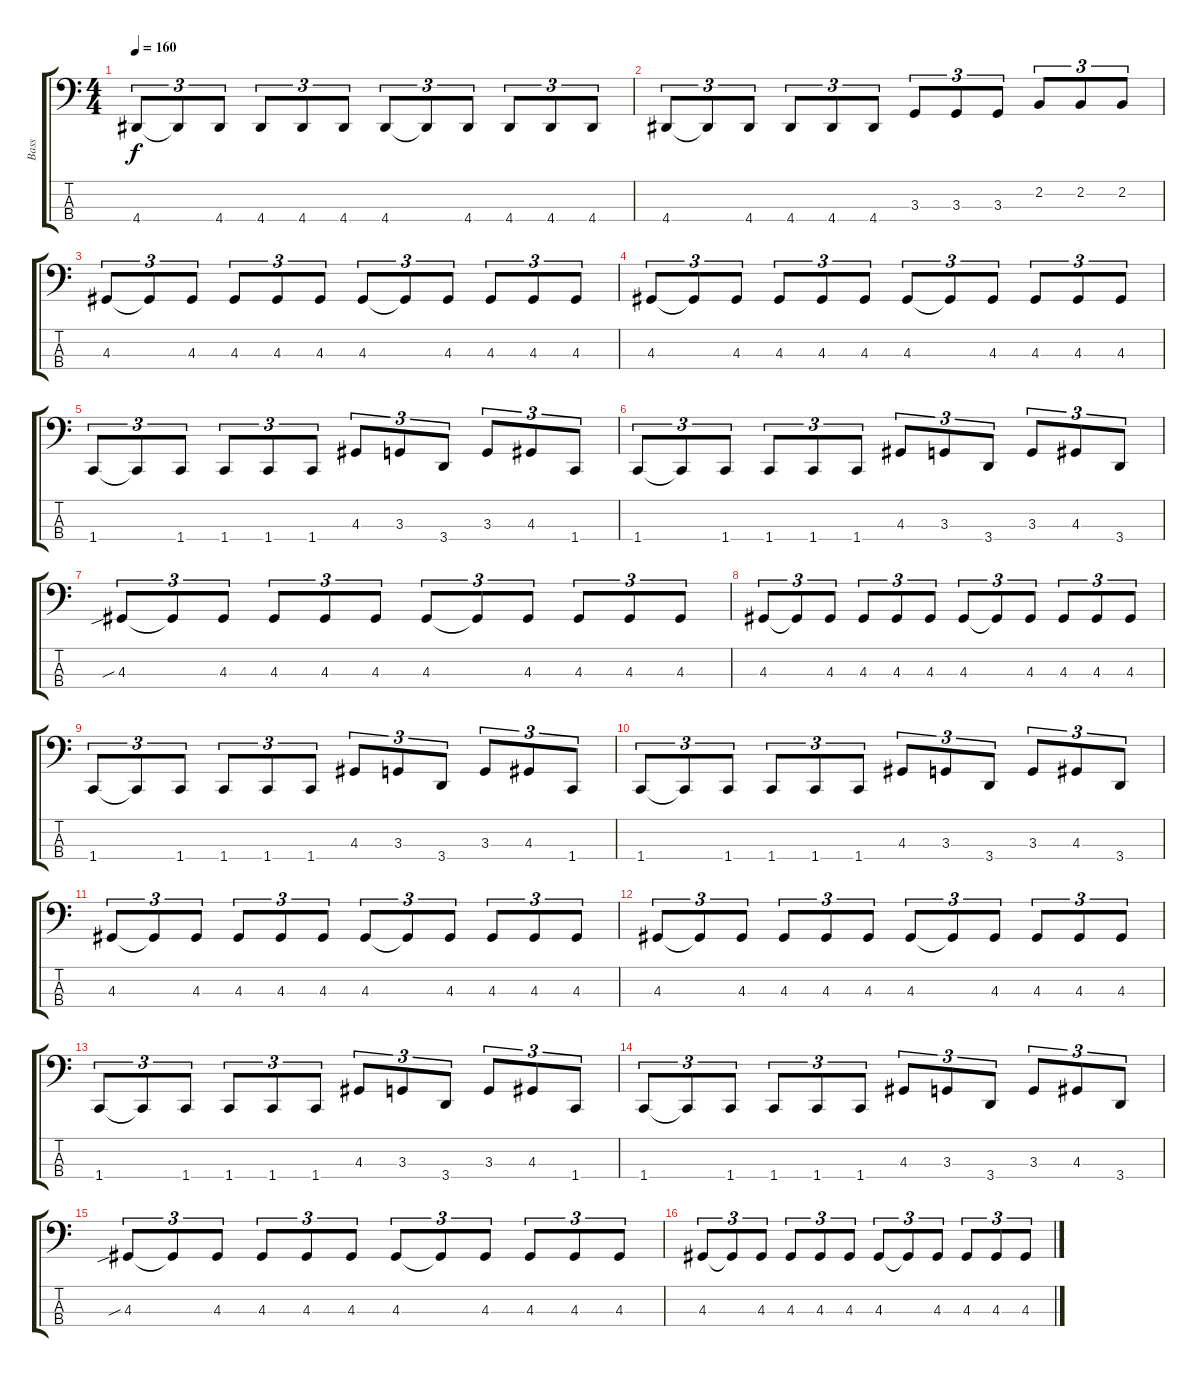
\track ("Bass" "Bass") {instrument electricbasspick}
\staff {score tabs}
\tuning (D2 A1 E1 B0) {hide}
\ts (4 4)
\tempo 160
\clef f4
\ks c
4.4.8{tu (3 2) dy f} 4.4{t}.8{tu (3 2)} 4.4.8{tu (3 2)} 4.4.8{tu (3 2)} 4.4.8{tu (3 2)} 4.4.8{tu (3 2)} 4.4.8{tu (3 2)} 4.4{t}.8{tu (3 2)} 4.4.8{tu (3 2)} 4.4.8{tu (3 2)} 4.4.8{tu (3 2)} 4.4.8{tu (3 2)} |
4.4.8{tu (3 2)} 4.4{t}.8{tu (3 2)} 4.4.8{tu (3 2)} 4.4.8{tu (3 2)} 4.4.8{tu (3 2)} 4.4.8{tu (3 2)} 3.3.8{tu (3 2)} 3.3.8{tu (3 2)} 3.3.8{tu (3 2)} 2.2.8{tu (3 2)} 2.2.8{tu (3 2)} 2.2.8{tu (3 2)} |
4.3.8{tu (3 2)} 4.3{t}.8{tu (3 2)} 4.3.8{tu (3 2)} 4.3.8{tu (3 2)} 4.3.8{tu (3 2)} 4.3.8{tu (3 2)} 4.3.8{tu (3 2)} 4.3{t}.8{tu (3 2)} 4.3.8{tu (3 2)} 4.3.8{tu (3 2)} 4.3.8{tu (3 2)} 4.3.8{tu (3 2)} |
4.3.8{tu (3 2)} 4.3{t}.8{tu (3 2)} 4.3.8{tu (3 2)} 4.3.8{tu (3 2)} 4.3.8{tu (3 2)} 4.3.8{tu (3 2)} 4.3.8{tu (3 2)} 4.3{t}.8{tu (3 2)} 4.3.8{tu (3 2)} 4.3.8{tu (3 2)} 4.3.8{tu (3 2)} 4.3.8{tu (3 2)} |
1.4.8{tu (3 2)} 1.4{t}.8{tu (3 2)} 1.4.8{tu (3 2)} 1.4.8{tu (3 2)} 1.4.8{tu (3 2)} 1.4.8{tu (3 2)} 4.3.8{tu (3 2)} 3.3.8{tu (3 2)} 3.4.8{tu (3 2)} 3.3.8{tu (3 2)} 4.3.8{tu (3 2)} 1.4.8{tu (3 2)} |
1.4.8{tu (3 2)} 1.4{t}.8{tu (3 2)} 1.4.8{tu (3 2)} 1.4.8{tu (3 2)} 1.4.8{tu (3 2)} 1.4.8{tu (3 2)} 4.3.8{tu (3 2)} 3.3.8{tu (3 2)} 3.4.8{tu (3 2)} 3.3.8{tu (3 2)} 4.3.8{tu (3 2)} 3.4.8{tu (3 2)} |
4.3{sib}.8{tu (3 2)} 4.3{t}.8{tu (3 2)} 4.3.8{tu (3 2)} 4.3.8{tu (3 2)} 4.3.8{tu (3 2)} 4.3.8{tu (3 2)} 4.3.8{tu (3 2)} 4.3{t}.8{tu (3 2)} 4.3.8{tu (3 2)} 4.3.8{tu (3 2)} 4.3.8{tu (3 2)} 4.3.8{tu (3 2)} |
4.3.8{tu (3 2)} 4.3{t}.8{tu (3 2)} 4.3.8{tu (3 2)} 4.3.8{tu (3 2)} 4.3.8{tu (3 2)} 4.3.8{tu (3 2)} 4.3.8{tu (3 2)} 4.3{t}.8{tu (3 2)} 4.3.8{tu (3 2)} 4.3.8{tu (3 2)} 4.3.8{tu (3 2)} 4.3.8{tu (3 2)} |
1.4.8{tu (3 2)} 1.4{t}.8{tu (3 2)} 1.4.8{tu (3 2)} 1.4.8{tu (3 2)} 1.4.8{tu (3 2)} 1.4.8{tu (3 2)} 4.3.8{tu (3 2)} 3.3.8{tu (3 2)} 3.4.8{tu (3 2)} 3.3.8{tu (3 2)} 4.3.8{tu (3 2)} 1.4.8{tu (3 2)} |
1.4.8{tu (3 2)} 1.4{t}.8{tu (3 2)} 1.4.8{tu (3 2)} 1.4.8{tu (3 2)} 1.4.8{tu (3 2)} 1.4.8{tu (3 2)} 4.3.8{tu (3 2)} 3.3.8{tu (3 2)} 3.4.8{tu (3 2)} 3.3.8{tu (3 2)} 4.3.8{tu (3 2)} 3.4.8{tu (3 2)} |
4.3.8{tu (3 2)} 4.3{t}.8{tu (3 2)} 4.3.8{tu (3 2)} 4.3.8{tu (3 2)} 4.3.8{tu (3 2)} 4.3.8{tu (3 2)} 4.3.8{tu (3 2)} 4.3{t}.8{tu (3 2)} 4.3.8{tu (3 2)} 4.3.8{tu (3 2)} 4.3.8{tu (3 2)} 4.3.8{tu (3 2)} |
4.3.8{tu (3 2)} 4.3{t}.8{tu (3 2)} 4.3.8{tu (3 2)} 4.3.8{tu (3 2)} 4.3.8{tu (3 2)} 4.3.8{tu (3 2)} 4.3.8{tu (3 2)} 4.3{t}.8{tu (3 2)} 4.3.8{tu (3 2)} 4.3.8{tu (3 2)} 4.3.8{tu (3 2)} 4.3.8{tu (3 2)} |
1.4.8{tu (3 2)} 1.4{t}.8{tu (3 2)} 1.4.8{tu (3 2)} 1.4.8{tu (3 2)} 1.4.8{tu (3 2)} 1.4.8{tu (3 2)} 4.3.8{tu (3 2)} 3.3.8{tu (3 2)} 3.4.8{tu (3 2)} 3.3.8{tu (3 2)} 4.3.8{tu (3 2)} 1.4.8{tu (3 2)} |
1.4.8{tu (3 2)} 1.4{t}.8{tu (3 2)} 1.4.8{tu (3 2)} 1.4.8{tu (3 2)} 1.4.8{tu (3 2)} 1.4.8{tu (3 2)} 4.3.8{tu (3 2)} 3.3.8{tu (3 2)} 3.4.8{tu (3 2)} 3.3.8{tu (3 2)} 4.3.8{tu (3 2)} 3.4.8{tu (3 2)} |
4.3{sib}.8{tu (3 2)} 4.3{t}.8{tu (3 2)} 4.3.8{tu (3 2)} 4.3.8{tu (3 2)} 4.3.8{tu (3 2)} 4.3.8{tu (3 2)} 4.3.8{tu (3 2)} 4.3{t}.8{tu (3 2)} 4.3.8{tu (3 2)} 4.3.8{tu (3 2)} 4.3.8{tu (3 2)} 4.3.8{tu (3 2)} |
4.3.8{tu (3 2)} 4.3{t}.8{tu (3 2)} 4.3.8{tu (3 2)} 4.3.8{tu (3 2)} 4.3.8{tu (3 2)} 4.3.8{tu (3 2)} 4.3.8{tu (3 2)} 4.3{t}.8{tu (3 2)} 4.3.8{tu (3 2)} 4.3.8{tu (3 2)} 4.3.8{tu (3 2)} 4.3.8{tu (3 2)}
